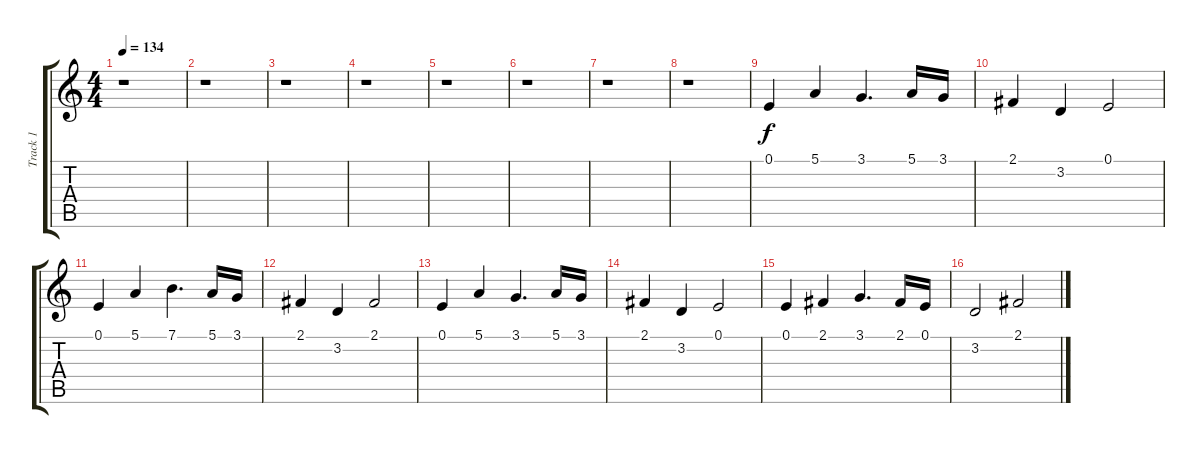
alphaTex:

\track ("Track 1" "Track 1") {instrument flute}
\staff {score tabs}
\tuning (E4 B3 G3 D3 A2 E2) {hide}
\ts (4 4)
\tempo 134
\clef g2
\ks c
r.1{dy f} |
r.1 |
r.1 |
r.1 |
r.1 |
r.1 |
r.1 |
r.1 |
0.1.4 5.1.4 3.1.4{d} 5.1.16 3.1.16 |
2.1.4 3.2.4 0.1.2 |
0.1.4 5.1.4 7.1.4{d} 5.1.16 3.1.16 |
2.1.4 3.2.4 2.1.2 |
0.1.4 5.1.4 3.1.4{d} 5.1.16 3.1.16 |
2.1.4 3.2.4 0.1.2 |
0.1.4 2.1.4 3.1.4{d} 2.1.16 0.1.16 |
3.2.2 2.1.2
